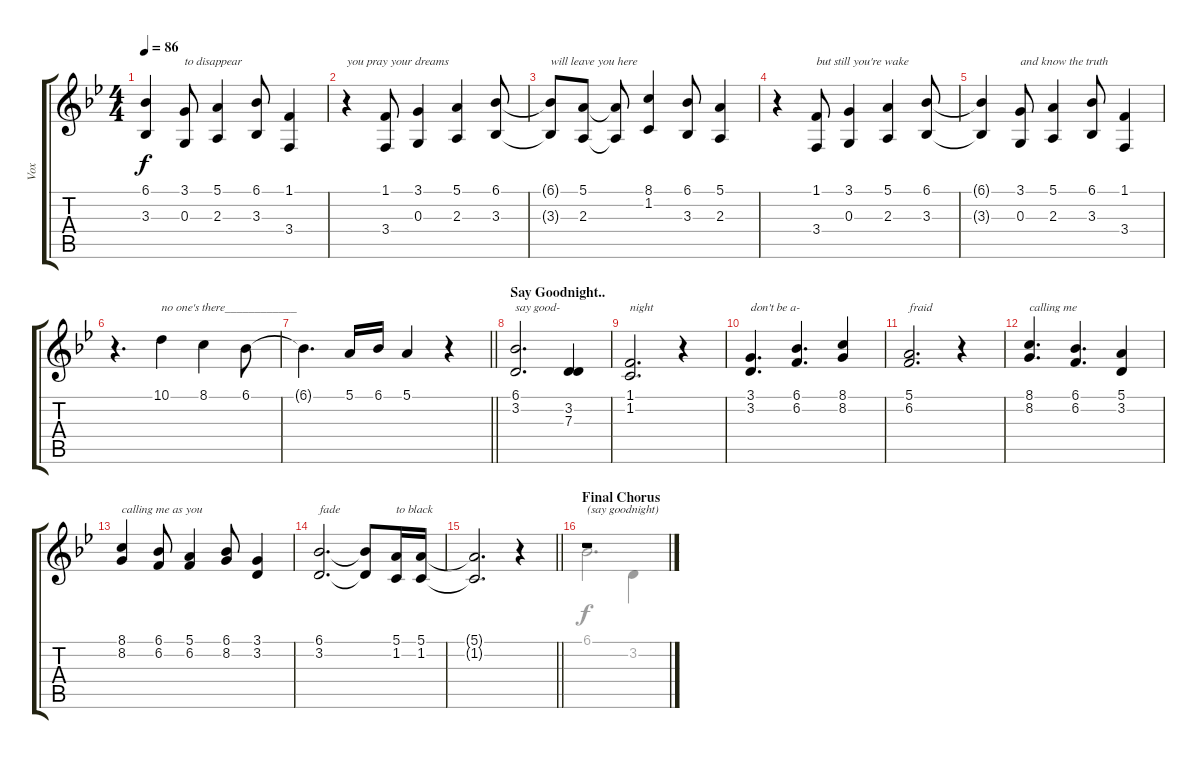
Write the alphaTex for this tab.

\track ("Vox" "Vox") {instrument oboe}
\staff {score tabs}
\tuning (E4 B3 G3 D3 A2 E2) {hide}
\voice
\ts (4 4)
\tempo 86
\clef g2
\ks gminor
(6.1{t} 3.3{t}).4{dy f} (3.1 0.3).8{txt "to disappear"} (5.1 2.3).4 (6.1 3.3).8 (1.1 3.4).4 |
r.4{txt "you pray your dreams"} (1.1 3.4).8 (3.1 0.3).4 (5.1 2.3).4 (6.1 3.3).8 |
(6.1{t} 3.3{t}).8{txt "will leave you here"} (5.1 2.3).8 (5.1{t} 2.3{t}).8 (8.1 1.2).4 (6.1 3.3).8 (5.1 2.3).4 |
r.4 (1.1 3.4).8{txt "but still you're wake"} (3.1 0.3).4 (5.1 2.3).4 (6.1 3.3).8 |
(6.1{t} 3.3{t}).4 (3.1 0.3).8{txt "and know the truth"} (5.1 2.3).4 (6.1 3.3).8 (1.1 3.4).4 |
r.4{d} 10.1.4{txt "no one's there____________"} 8.1.4 6.1.8 |
\barLineRight lightlight
6.1{t}.4{d} 5.1.16 6.1.16 5.1.4 r.4 |
\section ("" "Say Goodnight..")
(6.1 3.2).2{d txt "say good-"} (3.2 7.3).4 |
(1.1 1.2).2{d txt "night"} r.4 |
(3.1 3.2).4{d txt "don't be a-"} (6.1 6.2).4{d} (8.1 8.2).4 |
(5.1 6.2).2{d txt "fraid"} r.4 |
(8.1 8.2).4{d txt "calling me"} (6.1 6.2).4{d} (5.1 3.2).4 |
(8.1 8.2).4{txt "calling me as you"} (6.1 6.2).8 (5.1 6.2).4 (6.1 8.2).8 (3.1 3.2).4 |
(6.1 3.2).2{d txt "fade"} (6.1{t} 3.2{t}).8 (5.1 1.2).16{txt "to black"} (5.1 1.2).16 |
\barLineRight lightlight
(5.1{t} 1.2{t}).2{d} r.4 |
\section ("" "Final Chorus")
r.1{txt "(say goodnight)"}
\voice
\clef g2
\ottava regular
\simile none
\ks gminor
|
|
|
|
|
|
\barLineRight lightlight
|
|
|
|
|
|
|
|
\barLineRight lightlight
|
6.1.2{d} 3.2.4
